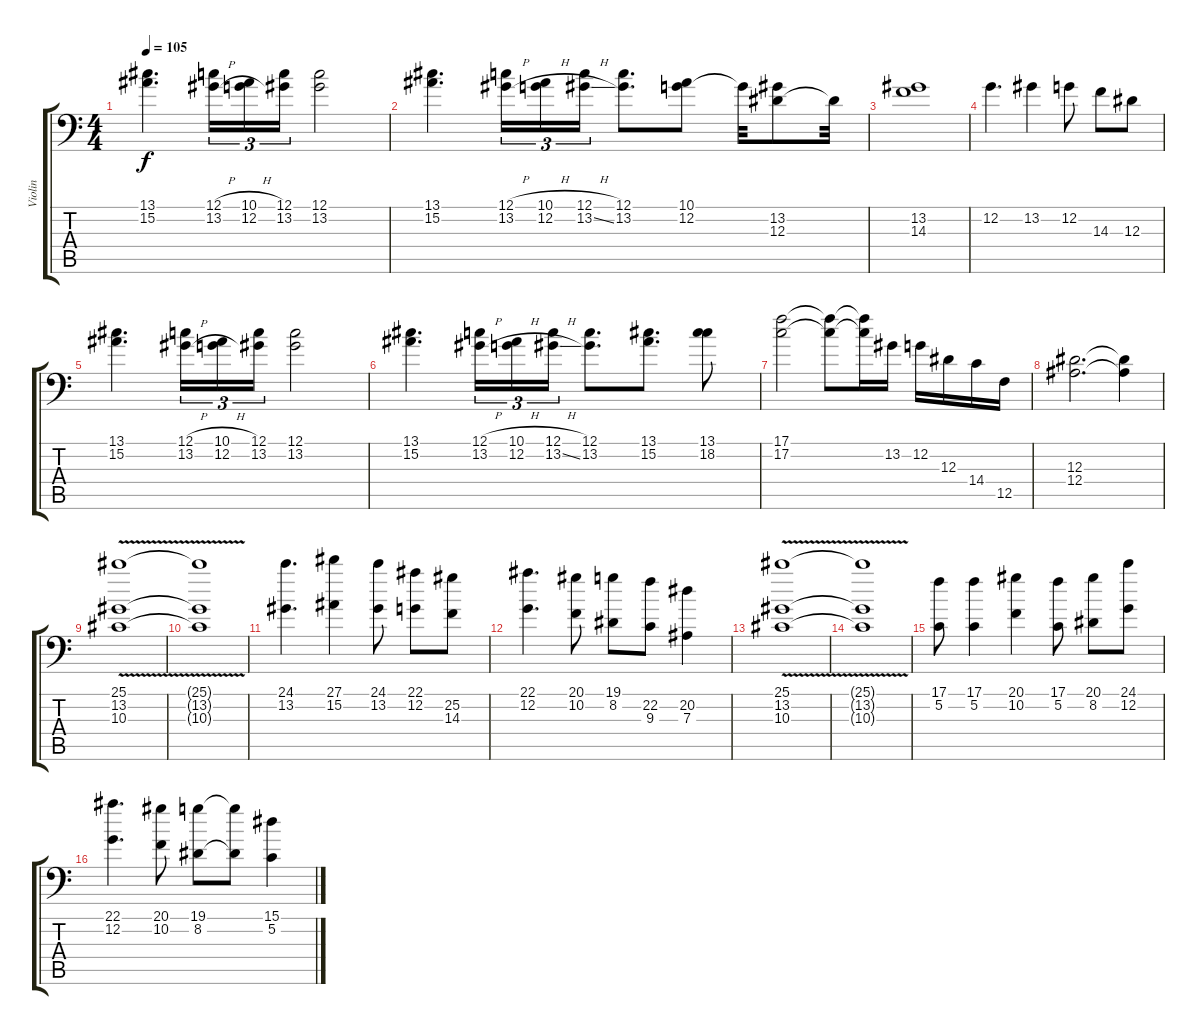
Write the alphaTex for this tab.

\track ("Violin" "Violin") {instrument violin}
\staff {score tabs}
\tuning (C4 G3 Eb3 Bb2 F2 Bb1) {hide}
\ts (4 4)
\tempo 105
\clef f4
\ks c
(13.1 15.2).4{d dy f volume 10 instrument violin} (12.1{h} 13.2{h}).16{tu (3 2)} (10.1{h} 12.2{h}).16{tu (3 2)} (12.1 13.2).16{tu (3 2)} (12.1 13.2).2 |
(13.1 15.2).4{d} (12.1{h} 13.2{h}).16{tu (3 2)} (10.1{h} 12.2{h}).16{tu (3 2)} (12.1{h} 13.2{sl}).16{tu (3 2)} (12.1 13.2).8{d} (10.1 12.2).8 12.2{t}.32 (13.2 12.3).8 12.3{t}.32 |
(13.2 14.3).1 |
12.2.4{d} 13.2.4 12.2.8 14.3.8 12.3.8 |
(13.1 15.2).4{d} (12.1{h} 13.2{h}).16{tu (3 2)} (10.1{h} 12.2{h}).16{tu (3 2)} (12.1 13.2).16{tu (3 2)} (12.1 13.2).2 |
(13.1 15.2).4{d} (12.1{h} 13.2{h}).16{tu (3 2)} (10.1{h} 12.2{h}).16{tu (3 2)} (12.1{h} 13.2{sl}).16{tu (3 2)} (12.1 13.2).8{d} (13.1 15.2).8{d} (13.1 18.2).8 |
(17.1 17.2).2 (17.1{t} 17.2{t}).8 (17.1{t} 17.2{t}).16 13.2.16 12.2.16 12.3.16 14.4.16 12.5.16 |
(12.3 12.4).2{d} (12.3{t} 12.4{t}).4 |
(25.1{v} 13.2 10.3).1 |
(25.1{t} 13.2{t} 10.3{t}).1 |
(24.1 13.2).4{d} (27.1 15.2).4 (24.1 13.2).8 (22.1 12.2).8 (25.2 14.3).8 |
(22.1 12.2).4{d} (20.1 10.2).8 (19.1 8.2).8 (22.2 9.3).8 (20.2 7.3).4 |
(25.1{v} 13.2 10.3).1 |
(25.1{t} 13.2{t} 10.3{t}).1 |
(17.1 5.2).8 (17.1 5.2).4 (20.1 10.2).4 (17.1 5.2).8 (20.1 8.2).8 (24.1 12.2).8 |
(22.1 12.2).4{d} (20.1 10.2).8 (19.1 8.2).8 (19.1{t} 8.2{t}).8 (15.1 5.2).4
